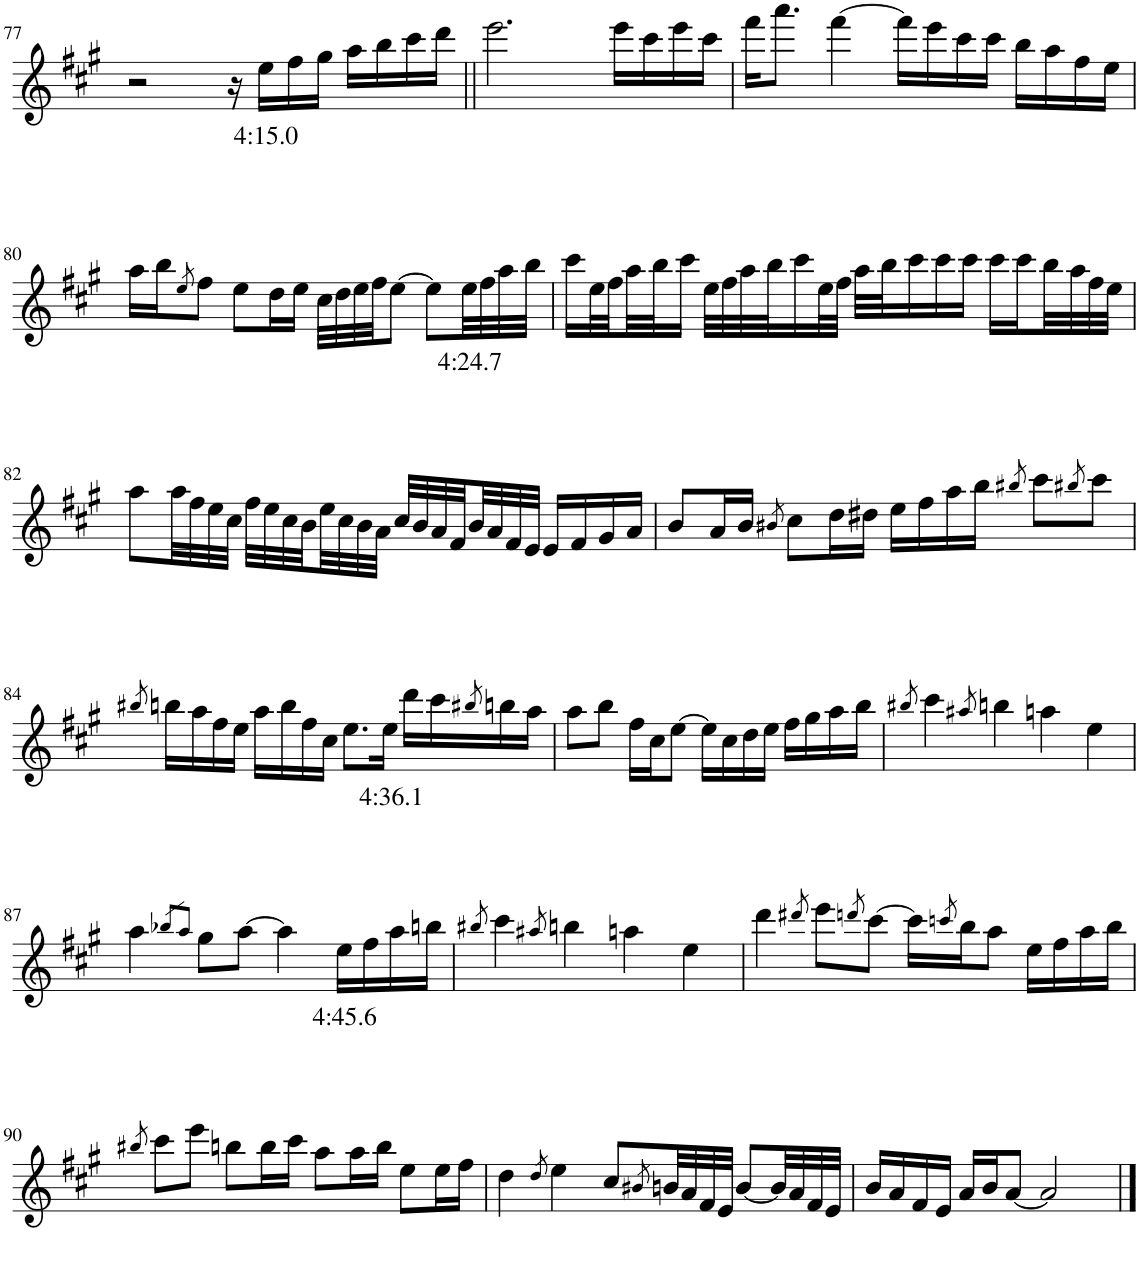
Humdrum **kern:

**kern	**text
*part1	*part1
*staff1	*staff1
*I"Piano	*
*I'Pno.	*
!!LO:PB:g=z
*clefG2	*
*k[f#c#g#]	*
*M4/4	*
=77	=77
2r	.
16r	.
!	!LO:LY:b
16ee\LL	4:15.0
16ff#\	.
16gg#\JJ	.
16aa\LL	.
16bb\	.
16ccc#\	.
16ddd\JJ	.
=78||	=78||
2.eee\	.
16eee\LL	.
16ccc#\	.
16eee\	.
16ccc#\JJ	.
=79	=79
16fff#\KL	.
8.aaa\J	.
[4fff#\	.
16fff#\LL]	.
16eee\	.
16ccc#\	.
16ccc#\JJ	.
16bb\LL	.
16aa\	.
16ff#\	.
16ee\JJ	.
!!LO:LB:g=z
=80	=80
16aa\LL	.
16bb\J	.
8qee/	.
8ff#\J	.
8ee\L	.
16dd\L	.
16ee\JJ	.
32cc#\LLL	.
32dd\	.
32ee\	.
32ff#\JJ	.
[8ee\J	.
8ee\L]	.
!	!LO:LY:b
32ee\LL	4:24.7
32ff#\	.
32aa\	.
32bb\JJJ	.
=81	=81
16ccc#\LL	.
32ee\L	.
32ff#\	.
32aa\	.
32bb\J	.
16ccc#\JJ	.
32ee\LLL	.
32ff#\	.
32aa\	.
32bb\J	.
16ccc#\	.
32ee\L	.
32ff#\JJJ	.
32aa\LLL	.
32bb\J	.
16ccc#\	.
16ccc#\	.
16ccc#\JJ	.
16ccc#\LL	.
16ccc#\	.
32bb\L	.
32aa\	.
32ff#\	.
32ee\JJJ	.
!!LO:LB:g=z
=82	=82
8aa\L	.
32aa\LL	.
32ff#\	.
32ee\	.
32cc#\JJJ	.
32ff#\LLL	.
32ee\	.
32cc#\	.
32b\	.
32ee\	.
32cc#\	.
32b\	.
32a\JJJ	.
32cc#/LLL	.
32b/	.
32a/	.
32f#/	.
32b/	.
32a/	.
32f#/	.
32e/JJJ	.
16e/LL	.
16f#/	.
16g#/	.
16a/JJ	.
=83	=83
8b/L	.
16a/L	.
16b/JJ	.
8qb#X/	.
8cc#\L	.
16dd\L	.
16dd#X\JJ	.
16ee\LL	.
16ff#\	.
16aa\	.
16bb\JJ	.
8qbb#X/	.
8ccc#\L	.
8qbb#X/	.
8ccc#\J	.
!!LO:LB:g=z
=84	=84
8qbb#X/	.
16bbn\LL	.
16aa\	.
16ff#\	.
16ee\JJ	.
16aa\LL	.
16bb\	.
16ff#\	.
16cc#\JJ	.
8.ee\L	.
!	!LO:LY:b
16ee\Jk	4:36.1
16ddd\LL	.
16ccc#\	.
8qbb#X/	.
16bbn\	.
16aa\JJ	.
=85	=85
8aa\L	.
8bb\J	.
16ff#\LL	.
16cc#\J	.
[8ee\J	.
16ee\LL]	.
16cc#\	.
16dd\	.
16ee\JJ	.
16ff#\LL	.
16gg#\	.
16aa\	.
16bb\JJ	.
=86	=86
8qbb#X/	.
4ccc#\	.
8qaa#X/	.
4bbn\	.
4aan\	.
4ee\	.
!!LO:LB:g=z
=87	=87
4aa\	.
8qbb-X/L	.
8qaa/J	.
8gg#\L	.
[8aa\J	.
4aa\]	.
!	!LO:LY:b
16ee\LL	4:45.6
16ff#\	.
16aa\	.
16bbn\JJ	.
=88	=88
8qbb#X/	.
4ccc#\	.
8qaa#X/	.
4bbn\	.
4aan\	.
4ee\	.
=89	=89
4ddd\	.
8qddd#X/	.
8eee\L	.
8qdddn/	.
[8ccc#\J	.
16ccc#\LL]	.
8qcccn/	.
16bb\J	.
8aa\J	.
16ee\LL	.
16ff#\	.
16aa\	.
16bb\JJ	.
!!LO:LB:g=z
=90	=90
8qbb#X/	.
8ccc#\L	.
8eee\J	.
8bbn\L	.
16bb\L	.
16ccc#\JJ	.
8aa\L	.
16aa\L	.
16bb\JJ	.
8ee\L	.
16ee\L	.
16ff#\JJ	.
=91	=91
4dd\	.
8qdd/	.
4ee\	.
8cc#/L	.
8qb#X/	.
32bn/LL	.
32a/	.
32f#/	.
32e/JJJ	.
[8b/L	.
32b/LL]	.
32a/	.
32f#/	.
32e/JJJ	.
=92	=92
16b/LL	.
16a/	.
16f#/	.
16e/JJ	.
16a/LL	.
16b/J	.
[8a/J	.
2a/]	.
==	==
*-	*-
